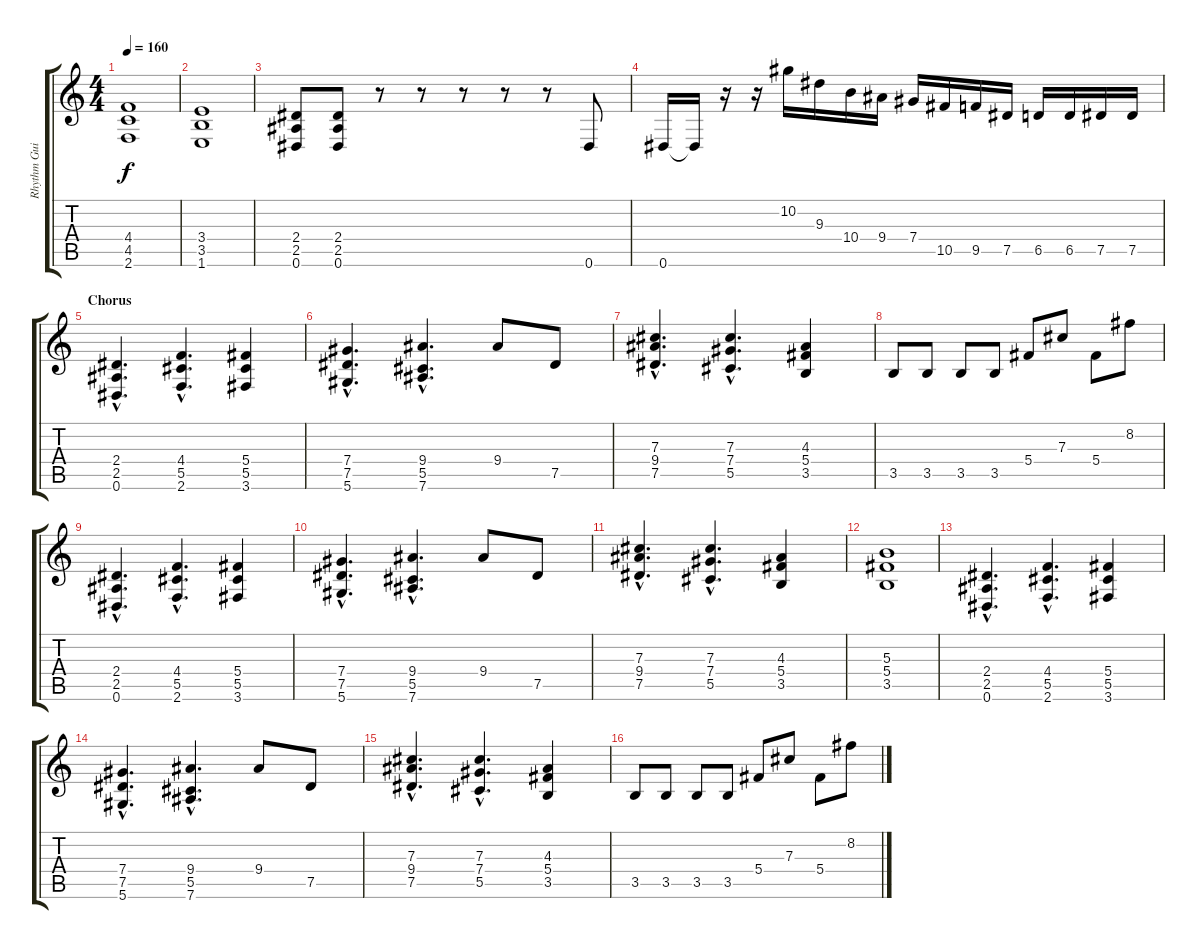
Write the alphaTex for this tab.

\track ("Rhythm Guitar I" "Rhythm Gui") {instrument distortionguitar}
\staff {score tabs}
\tuning (Eb4 Bb3 Gb3 Db3 Ab2 Eb2) {hide}
\ts (4 4)
\tempo 160
\clef g2
\ks c
(4.4 4.5 2.6).1{dy f} |
(3.4 3.5 1.6).1 |
(2.4 2.5 0.6).8 (2.4 2.5 0.6).8 r.8 r.8 r.8 r.8 r.8 0.6.8 |
0.6.16 0.6{t}.16 r.16 r.16 10.2.16 9.3.16 10.4.16 9.4.16 7.4.16 10.5.16 9.5.16 7.5.16 6.5.16 6.5.16 7.5.16 7.5.16 |
\section ("" "Chorus")
(2.4{hac} 2.5{hac} 0.6{hac}).4{d} (4.4{hac} 5.5{hac} 2.6{hac}).4{d} (5.4 5.5 3.6).4 |
(7.4{hac} 7.5{hac} 5.6{hac}).4{d} (9.4{hac} 5.5{hac} 7.6{hac}).4{d} 9.4.8 7.5.8 |
(7.3{hac} 9.4{hac} 7.5{hac}).4{d} (7.3{hac} 7.4{hac} 5.5{hac}).4{d} (4.3 5.4 3.5).4 |
3.5.8 3.5.8 3.5.8 3.5.8 5.4.8 7.3.8 5.4.8 8.2.8 |
(2.4{hac} 2.5{hac} 0.6{hac}).4{d} (4.4{hac} 5.5{hac} 2.6{hac}).4{d} (5.4 5.5 3.6).4 |
(7.4{hac} 7.5{hac} 5.6{hac}).4{d} (9.4{hac} 5.5{hac} 7.6{hac}).4{d} 9.4.8 7.5.8 |
(7.3{hac} 9.4{hac} 7.5{hac}).4{d} (7.3{hac} 7.4{hac} 5.5{hac}).4{d} (4.3 5.4 3.5).4 |
(5.3 5.4 3.5).1 |
(2.4{hac} 2.5{hac} 0.6{hac}).4{d} (4.4{hac} 5.5{hac} 2.6{hac}).4{d} (5.4 5.5 3.6).4 |
(7.4{hac} 7.5{hac} 5.6{hac}).4{d} (9.4{hac} 5.5{hac} 7.6{hac}).4{d} 9.4.8 7.5.8 |
(7.3{hac} 9.4{hac} 7.5{hac}).4{d} (7.3{hac} 7.4{hac} 5.5{hac}).4{d} (4.3 5.4 3.5).4 |
3.5.8 3.5.8 3.5.8 3.5.8 5.4.8 7.3.8 5.4.8 8.2.8
